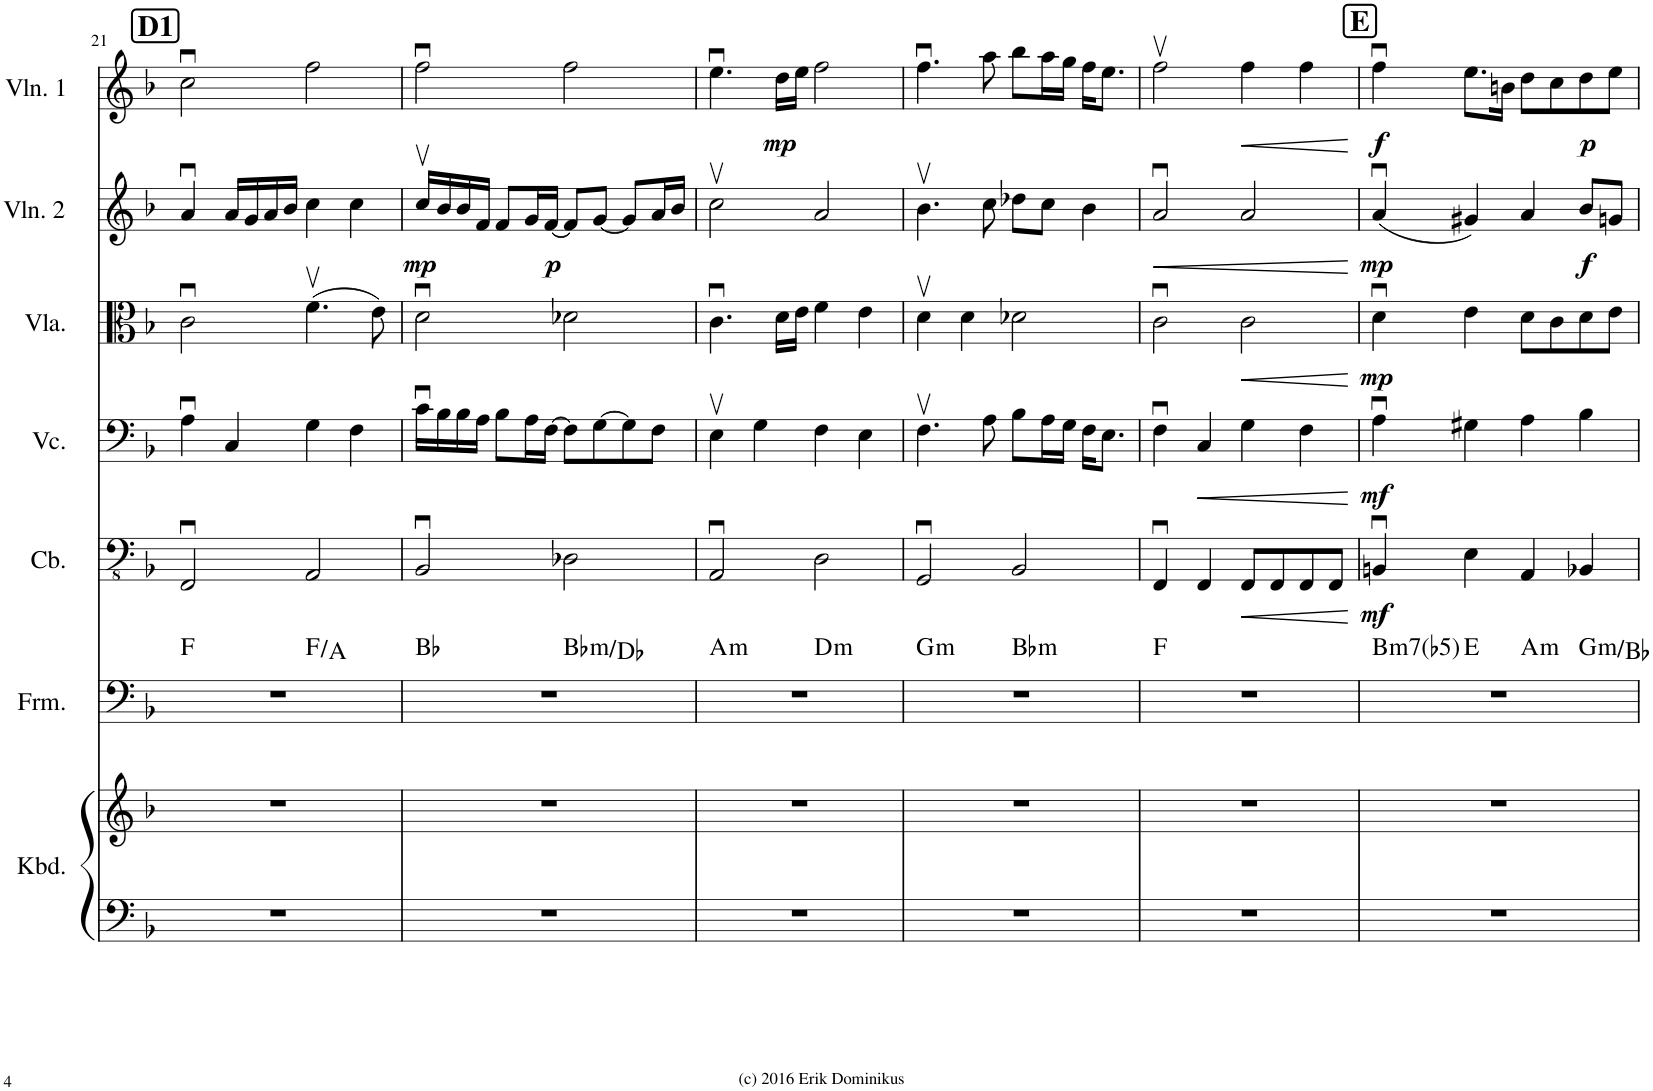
**kern	**kern	**kern	**harte	**kern	**dynam	**kern	**dynam	**kern	**dynam	**kern	**dynam	**kern	**dynam
*part7	*part7	*part6	*part6	*part5	*part5	*part4	*part4	*part3	*part3	*part2	*part2	*part1	*part1
*staff8	*staff7	*staff6	*	*staff5	*staff5	*staff4	*staff4	*staff3	*staff3	*staff2	*staff2	*staff1	*staff1
*I"Keyboard	*	*I"Form	*	*I"Contrabass	*	*I"Violoncello	*	*I"Viola	*	*I"Violin 2	*	*I"Violin 1	*
*I'Kbd.	*	*I'Frm.	*	*I'Cb.	*	*I'Vc.	*	*I'Vla.	*	*I'Vln. 2	*	*I'Vln. 1	*
!!LO:PB:g=z
*clefF4	*clefG2	*clefF4	*	*clefFv4	*	*clefF4	*	*clefC3	*	*clefG2	*	*clefG2	*
*	*	*	*	*Trd7c12	*	*	*	*	*	*	*	*	*
*k[b-]	*k[b-]	*k[b-]	*	*k[b-]	*	*k[b-]	*	*k[b-]	*	*k[b-]	*	*k[b-]	*
*M4/4	*M4/4	*M4/4	*	*M4/4	*	*M4/4	*	*M4/4	*	*M4/4	*	*M4/4	*
!!LO:REH:place=s1:a:B:cj:fs=14:t=D1
=21	=21	=21	=21	=21	=21	=21	=21	=21	=21	=21	=21	=21	=21
*	*	*^	*	*	*	*	*	*	*	*	*	*	*
1r	1r	1r	2ryy	F:maj	2FFFu/	.	4Au\	.	2cu\	.	4au/	.	2ccu\	.
.	.	.	.	.	.	.	4C/	.	.	.	16a/LL	.	.	.
.	.	.	.	.	.	.	.	.	.	.	16g/	.	.	.
.	.	.	.	.	.	.	.	.	.	.	16a/	.	.	.
.	.	.	.	.	.	.	.	.	.	.	16b-/JJ	.	.	.
.	.	.	2ryy	F:maj/3	2AAA/	.	4G\	.	(4.fv\	.	4cc\	.	2ff\	.
.	.	.	.	.	.	.	4F\	.	.	.	4cc\	.	.	.
.	.	.	.	.	.	.	.	.	8e\)	.	.	.	.	.
=22	=22	=22	=22	=22	=22	=22	=22	=22	=22	=22	=22	=22	=22	=22
!	!	!	!	!	!	!	!	!	!	!	!	!LO:DY:b	!	!
1r	1r	1r	2ryy	Bb:maj	2BBB-u/	.	16cu\LL	.	2du\	.	16ccv/LL	mp	2ffu\	.
.	.	.	.	.	.	.	16B-\	.	.	.	16b-/	.	.	.
.	.	.	.	.	.	.	16B-\	.	.	.	16b-/	.	.	.
.	.	.	.	.	.	.	16A\JJ	.	.	.	16f/JJ	.	.	.
.	.	.	.	.	.	.	8B-\L	.	.	.	8f/L	.	.	.
.	.	.	.	.	.	.	16A\L	.	.	.	16g/L	.	.	.
!	!	!	!	!	!	!	!	!	!	!	!	!LO:DY:b	!	!
.	.	.	.	.	.	.	[16F\JJ	.	.	.	[16f/JJ	p	.	.
!	!	!	!	!LO:H:kt=m	!	!	!	!	!	!	!	!	!	!
.	.	.	2ryy	Bb:min/b3	2DD-X\	.	8F\L]	.	2d-X\	.	8f/L]	.	2ff\	.
.	.	.	.	.	.	.	[8G\	.	.	.	[8g/J	.	.	.
.	.	.	.	.	.	.	8G\]	.	.	.	8g/L]	.	.	.
.	.	.	.	.	.	.	8F\J	.	.	.	16a/L	.	.	.
.	.	.	.	.	.	.	.	.	.	.	16b-/JJ	.	.	.
=23	=23	=23	=23	=23	=23	=23	=23	=23	=23	=23	=23	=23	=23	=23
!	!	!	!	!LO:H:kt=m	!	!	!	!	!	!	!	!	!	!
1r	1r	1r	2ryy	A:min	2AAAu/	.	4Ev\	.	4.cu\	.	2ccv\	.	4.eeu\	.
.	.	.	.	.	.	.	4G\	.	.	.	.	.	.	.
!	!	!	!	!	!	!	!	!	!	!	!	!	!	!LO:DY:b
.	.	.	.	.	.	.	.	.	16d\LL	.	.	.	16dd\LL	mp
.	.	.	.	.	.	.	.	.	16e\JJ	.	.	.	16ee\JJ	.
!	!	!	!	!LO:H:kt=m	!	!	!	!	!	!	!	!	!	!
.	.	.	2ryy	D:min	2DD\	.	4F\	.	4f\	.	2a/	.	2ff\	.
.	.	.	.	.	.	.	4E\	.	4e\	.	.	.	.	.
=24	=24	=24	=24	=24	=24	=24	=24	=24	=24	=24	=24	=24	=24	=24
!	!	!	!	!LO:H:kt=m	!	!	!	!	!	!	!	!	!	!
1r	1r	1r	2ryy	G:min	2GGGu/	.	4.Fv\	.	4dv\	.	4.b-v\	.	4.ffu\	.
.	.	.	.	.	.	.	.	.	4d\	.	.	.	.	.
.	.	.	.	.	.	.	8A\	.	.	.	8cc\	.	8aa\	.
!	!	!	!	!LO:H:kt=m	!	!	!	!	!	!	!	!	!	!
.	.	.	2ryy	Bb:min	2BBB-/	.	8B-\L	.	2d-X\	.	8dd-X\L	.	8bb-\L	.
.	.	.	.	.	.	.	16A\L	.	.	.	8cc\J	.	16aa\L	.
.	.	.	.	.	.	.	16G\JJ	.	.	.	.	.	16gg\JJ	.
.	.	.	.	.	.	.	16F\KL	.	.	.	4b-\	.	16ff\KL	.
.	.	.	.	.	.	.	8.E\J	.	.	.	.	.	8.ee\J	.
=25	=25	=25	=25	=25	=25	=25	=25	=25	=25	=25	=25	=25	=25	=25
!	!	!	!	!	!	!	!	!	!	!	!	!LO:HP:b	!	!
*	*	*v	*v	*	*	*	*	*	*	*	*	*	*	*
1r	1r	1r	F:maj	4FFFu/	.	4Fu\	.	2cu\	.	2au/	<	2ffv\	.
!	!	!	!	!	!	!	!LO:HP:b	!	!	!	!	!	!
.	.	.	.	4FFF/	.	4C/	<	.	.	.	.	.	.
!	!	!	!	!	!LO:HP:b	!	!	!	!LO:HP:b	!	!	!	!LO:HP:b
.	.	.	.	8FFF/L	<	4G\	.	2c\	<	2a/	.	4ff\	<
.	.	.	.	8FFF/	.	.	.	.	.	.	.	.	.
.	.	.	.	8FFF/	.	4F\	.	.	.	.	.	4ff\	.
.	.	.	.	8FFF/J	.	.	.	.	.	.	.	.	.
.	.	.	.	.	[	.	[	.	[	.	[	.	[
!!LO:REH:place=s1:a:B:cj:fs=14:t=E
=26	=26	=26	=26	=26	=26	=26	=26	=26	=26	=26	=26	=26	=26
!	!	!	!LO:H:kt=m7(b5)	!	!LO:DY:b	!	!LO:DY:b	!	!LO:DY:b	!	!LO:DY:b	!	!LO:DY:b
*	*	*^	*	*	*	*	*	*	*	*	*	*	*
*	*	*	*^	*	*	*	*	*	*	*	*	*	*	*
*	*	*	*	*^	*	*	*	*	*	*	*	*	*	*	*
1r	1r	1r	4ryy	2ryy	2.ryy	B:hdim7	4BBBnu/	mf	4Au\	mf	4du\	mp	(4au/	mp	4ffu\	f
.	.	.	2.ryy	.	.	E:maj	4EE\	.	4G#X\	.	4e\	.	4g#X/)	.	8.ee\L	.
.	.	.	.	.	.	.	.	.	.	.	.	.	.	.	16bn\Jk	.
!	!	!	!	!	!	!LO:H:kt=m	!	!	!	!	!	!	!	!	!	!
.	.	.	.	2ryy	.	A:min	4AAA/	.	4A\	.	8d\L	.	4a/	.	8dd\L	.
.	.	.	.	.	.	.	.	.	.	.	8c\	.	.	.	8cc\	.
!	!	!	!	!	!	!LO:H:kt=m	!	!	!	!	!	!	!	!LO:DY:b	!	!LO:DY:b
.	.	.	.	.	4ryy	G:min/b3	4BBB-X/	.	4B-\	.	8d\	.	8b-/L	f	8dd\	p
.	.	.	.	.	.	.	.	.	.	.	8e\J	.	8gn/J	.	8ee\J	.
*	*	*v	*v	*v	*v	*	*	*	*	*	*	*	*	*	*	*
=	=	=	=	=	=	=	=	=	=	=	=	=	=
*-	*-	*-	*-	*-	*-	*-	*-	*-	*-	*-	*-	*-	*-
